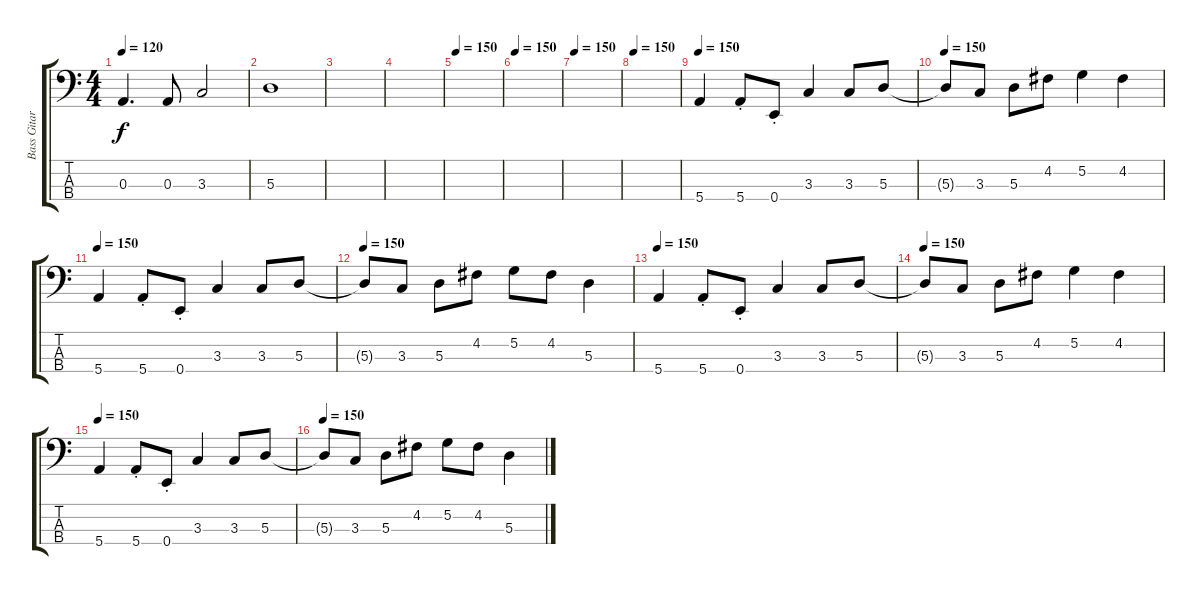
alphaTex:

\track ("Bass Gitara" "Bass Gitar") {instrument electricbassfinger}
\staff {score tabs}
\tuning (G2 D2 A1 E1) {hide}
\ts (4 4)
\tempo 120
\clef f4
\ks aminor
0.3.4{d dy f} 0.3.8 3.3.2 |
5.3.1 |
|
|
\tempo 150
|
\tempo 150
|
\tempo 150
|
\tempo 150
|
\tempo 150
5.4.4 5.4{st}.8 0.4{st}.8 3.3.4 3.3.8 5.3.8 |
\tempo 150
5.3{t}.8 3.3.8 5.3.8 4.2.8 5.2.4 4.2.4 |
\tempo 150
5.4.4 5.4{st}.8 0.4{st}.8 3.3.4 3.3.8 5.3.8 |
\tempo 150
5.3{t}.8 3.3.8 5.3.8 4.2.8 5.2.8 4.2.8 5.3.4 |
\tempo 150
5.4.4 5.4{st}.8 0.4{st}.8 3.3.4 3.3.8 5.3.8 |
\tempo 150
5.3{t}.8 3.3.8 5.3.8 4.2.8 5.2.4 4.2.4 |
\tempo 150
5.4.4 5.4{st}.8 0.4{st}.8 3.3.4 3.3.8 5.3.8 |
\tempo 150
5.3{t}.8 3.3.8 5.3.8 4.2.8 5.2.8 4.2.8 5.3.4
